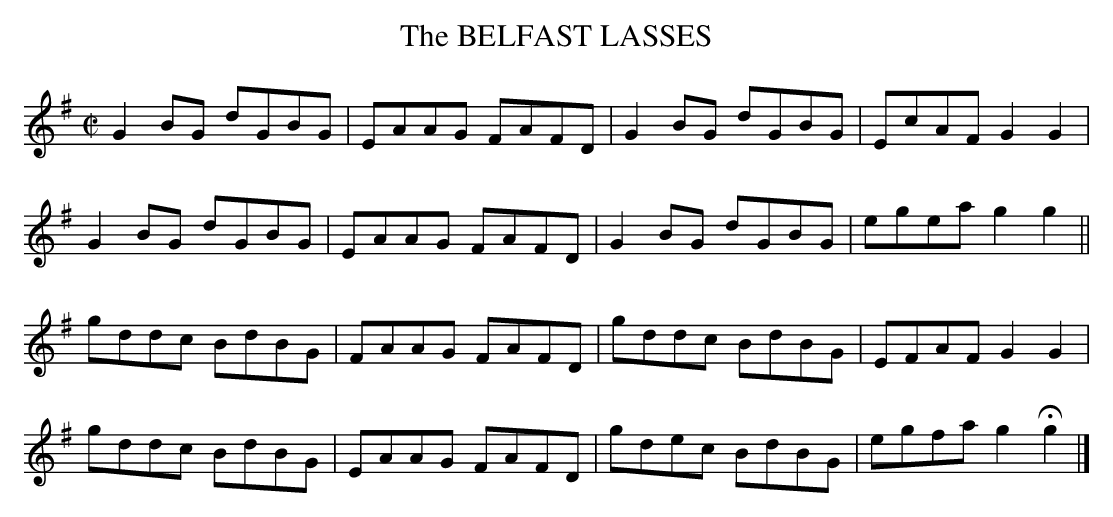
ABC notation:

X:1
T:BELFAST LASSES, The
M:C|
L:1/8
K:G
G2BG dGBG|EAAG FAFD|G2BG dGBG|EcAF G2G2|
G2BG dGBG|EAAG FAFD|G2BG dGBG|egea g2g2 ||
gddc BdBG|FAAG FAFD|gddc BdBG|EFAF G2G2|
gddc BdBG|EAAG FAFD|gdec BdBG|egfa g2Hg2 |]
